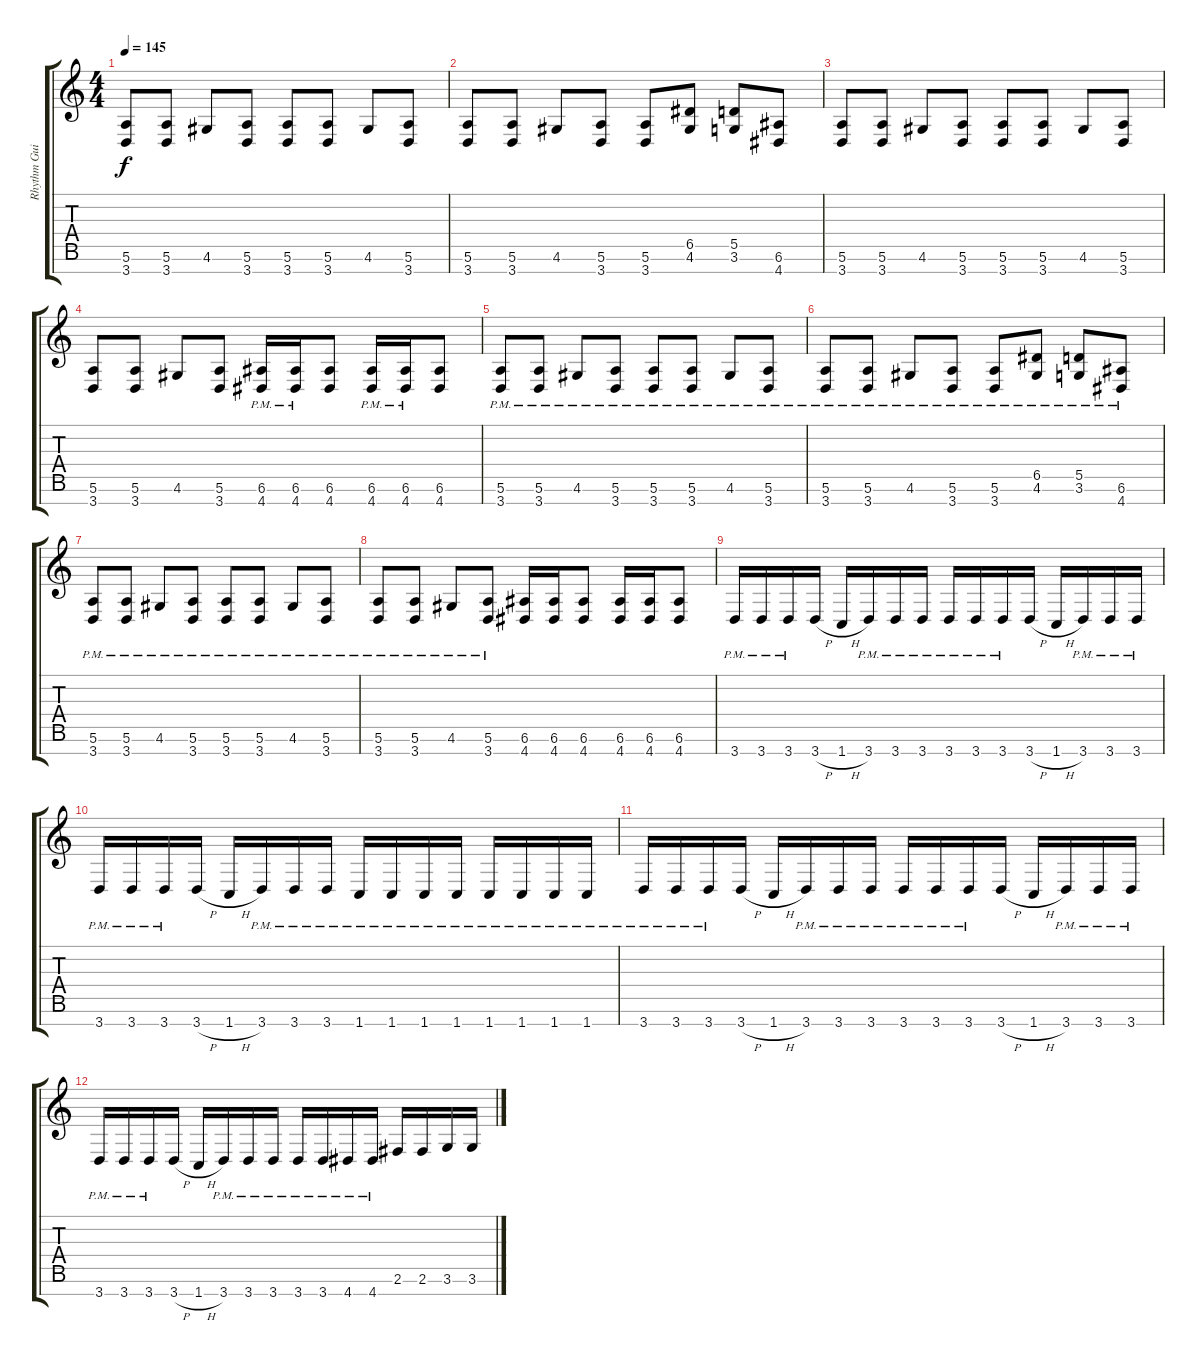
\track ("Rhythm Guitar L" "Rhythm Gui") {instrument distortionguitar}
\staff {score tabs}
\tuning (E4 B3 G3 D3 A2 E2 B1) {hide}
\ts (4 4)
\tempo 145
\clef g2
\ks c
(5.6 3.7).8{dy f instrument distortionguitar} (5.6 3.7).8 4.6.8 (5.6 3.7).8 (5.6 3.7).8 (5.6 3.7).8 4.6.8 (5.6 3.7).8 |
(5.6 3.7).8 (5.6 3.7).8 4.6.8 (5.6 3.7).8 (5.6 3.7).8 (6.5 4.6).8 (5.5 3.6).8 (6.6 4.7).8 |
(5.6 3.7).8 (5.6 3.7).8 4.6.8 (5.6 3.7).8 (5.6 3.7).8 (5.6 3.7).8 4.6.8 (5.6 3.7).8 |
(5.6 3.7).8 (5.6 3.7).8 4.6.8 (5.6 3.7).8 (6.6{pm} 4.7{pm}).16 (6.6{pm} 4.7{pm}).16 (6.6 4.7).8 (6.6{pm} 4.7{pm}).16 (6.6{pm} 4.7{pm}).16 (6.6 4.7).8 |
(5.6{pm} 3.7{pm}).8 (5.6{pm} 3.7{pm}).8 4.6{pm}.8 (5.6{pm} 3.7{pm}).8 (5.6{pm} 3.7{pm}).8 (5.6{pm} 3.7{pm}).8 4.6{pm}.8 (5.6{pm} 3.7{pm}).8 |
(5.6{pm} 3.7{pm}).8 (5.6{pm} 3.7{pm}).8 4.6{pm}.8 (5.6{pm} 3.7{pm}).8 (5.6{pm} 3.7{pm}).8 (6.5{pm} 4.6{pm}).8 (5.5{pm} 3.6{pm}).8 (6.6{pm} 4.7{pm}).8 |
(5.6{pm} 3.7{pm}).8 (5.6{pm} 3.7{pm}).8 4.6{pm}.8 (5.6{pm} 3.7{pm}).8 (5.6{pm} 3.7{pm}).8 (5.6{pm} 3.7{pm}).8 4.6{pm}.8 (5.6{pm} 3.7{pm}).8 |
(5.6{pm} 3.7{pm}).8 (5.6{pm} 3.7{pm}).8 4.6{pm}.8 (5.6{pm} 3.7{pm}).8 (6.6 4.7).16 (6.6 4.7).16 (6.6 4.7).8 (6.6 4.7).16 (6.6 4.7).16 (6.6 4.7).8 |
3.7{pm}.16 3.7{pm}.16 3.7{pm}.16 3.7{h}.16 1.7{h}.16 3.7{pm}.16 3.7{pm}.16 3.7{pm}.16 3.7{pm}.16 3.7{pm}.16 3.7{pm}.16 3.7{h}.16 1.7{h}.16 3.7{pm}.16 3.7{pm}.16 3.7{pm}.16 |
3.7{pm}.16 3.7{pm}.16 3.7{pm}.16 3.7{h}.16 1.7{h}.16 3.7{pm}.16 3.7{pm}.16 3.7{pm}.16 1.7{pm}.16 1.7{pm}.16 1.7{pm}.16 1.7{pm}.16 1.7{pm}.16 1.7{pm}.16 1.7{pm}.16 1.7{pm}.16 |
3.7{pm}.16 3.7{pm}.16 3.7{pm}.16 3.7{h}.16 1.7{h}.16 3.7{pm}.16 3.7{pm}.16 3.7{pm}.16 3.7{pm}.16 3.7{pm}.16 3.7{pm}.16 3.7{h}.16 1.7{h}.16 3.7{pm}.16 3.7{pm}.16 3.7{pm}.16 |
3.7{pm}.16 3.7{pm}.16 3.7{pm}.16 3.7{h}.16 1.7{h}.16 3.7{pm}.16 3.7{pm}.16 3.7{pm}.16 3.7{pm}.16 3.7{pm}.16 4.7{pm}.16 4.7{pm}.16 2.6.16 2.6.16 3.6.16 3.6.16
